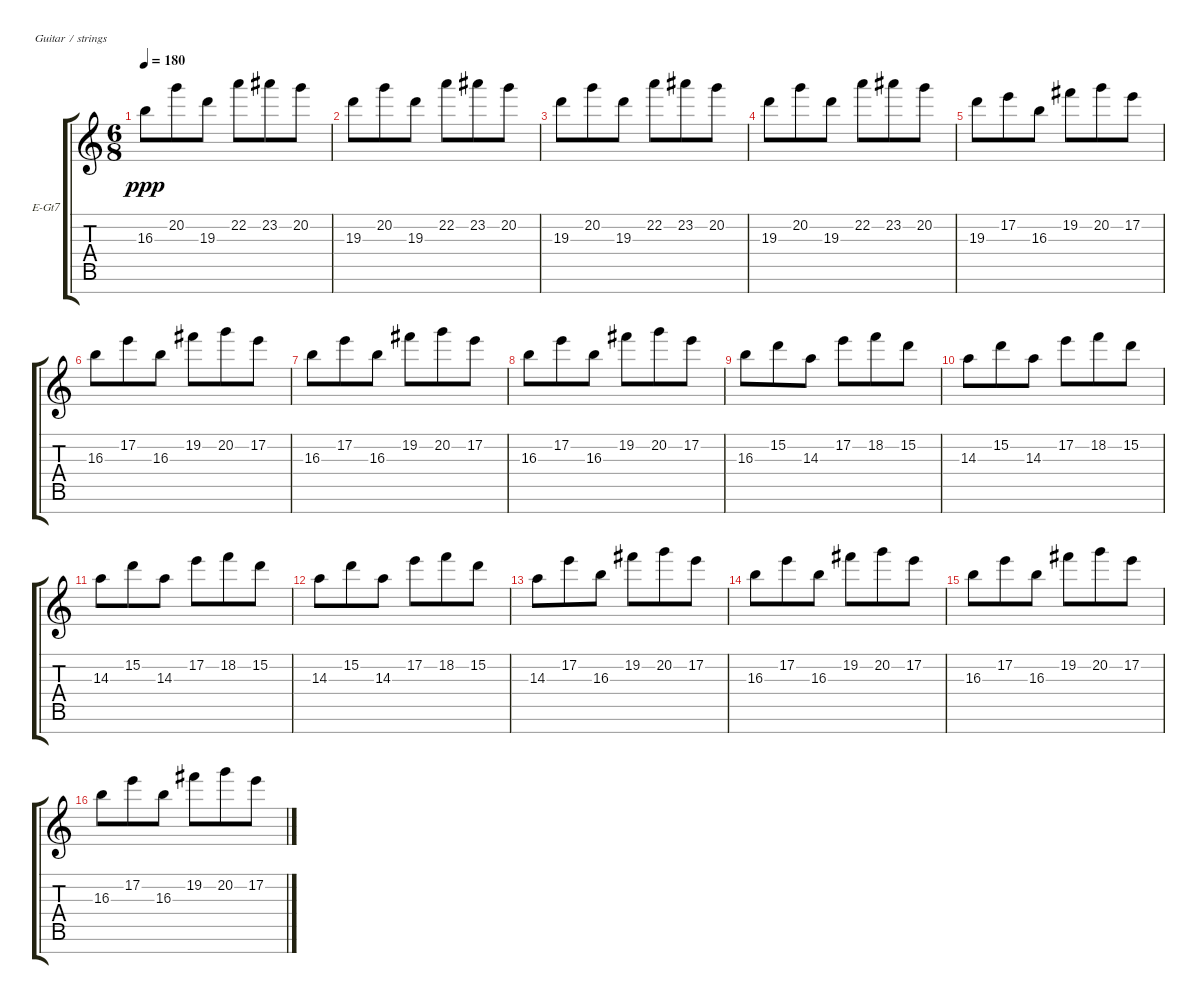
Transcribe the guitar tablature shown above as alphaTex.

\defaultSystemsLayout 4
\bracketExtendMode groupsimilarinstruments
\firstSystemTrackNameOrientation horizontal
\otherSystemsTrackNameOrientation horizontal
\track ("Electric Guitar" "E-Gt7") {instrument overdrivenguitar}
\staff {score tabs}
\tuning (E4 B3 G3 D3 A2 E2 B1)
\ts (6 8)
\tempo 180
\clef g2
\scale
0.333333
\ks c
16.3.8{dy ppp} 20.2.8 19.3.8 22.2.8 23.2.8 20.2.8 |
\scale
0.333333 19.3.8 20.2.8 19.3.8 22.2.8 23.2.8 20.2.8 |
\scale
0.333333 19.3.8 20.2.8 19.3.8 22.2.8 23.2.8 20.2.8 |
\scale
0.333333 19.3.8 20.2.8 19.3.8 22.2.8 23.2.8 20.2.8 |
\scale
0.333333 19.3.8 17.2.8 16.3.8 19.2.8 20.2.8 17.2.8 |
\scale
0.333333 16.3.8 17.2.8 16.3.8 19.2.8 20.2.8 17.2.8 |
\scale
0.333333 16.3.8 17.2.8 16.3.8 19.2.8 20.2.8 17.2.8 |
\scale
0.333333 16.3.8 17.2.8 16.3.8 19.2.8 20.2.8 17.2.8 |
\scale
0.333333 16.3.8 15.2.8 14.3.8 17.2.8 18.2.8 15.2.8 |
\scale
0.333333 14.3.8 15.2.8 14.3.8 17.2.8 18.2.8 15.2.8 |
\scale
0.333333 14.3.8 15.2.8 14.3.8 17.2.8 18.2.8 15.2.8 |
\scale
0.333333 14.3.8 15.2.8 14.3.8 17.2.8 18.2.8 15.2.8 |
\scale
0.333333 14.3.8 17.2.8 16.3.8 19.2.8 20.2.8 17.2.8 |
\scale
0.333333 16.3.8 17.2.8 16.3.8 19.2.8 20.2.8 17.2.8 |
\scale
0.333333 16.3.8 17.2.8 16.3.8 19.2.8 20.2.8 17.2.8 |
\scale
0.333333 16.3.8 17.2.8 16.3.8 19.2.8 20.2.8 17.2.8
